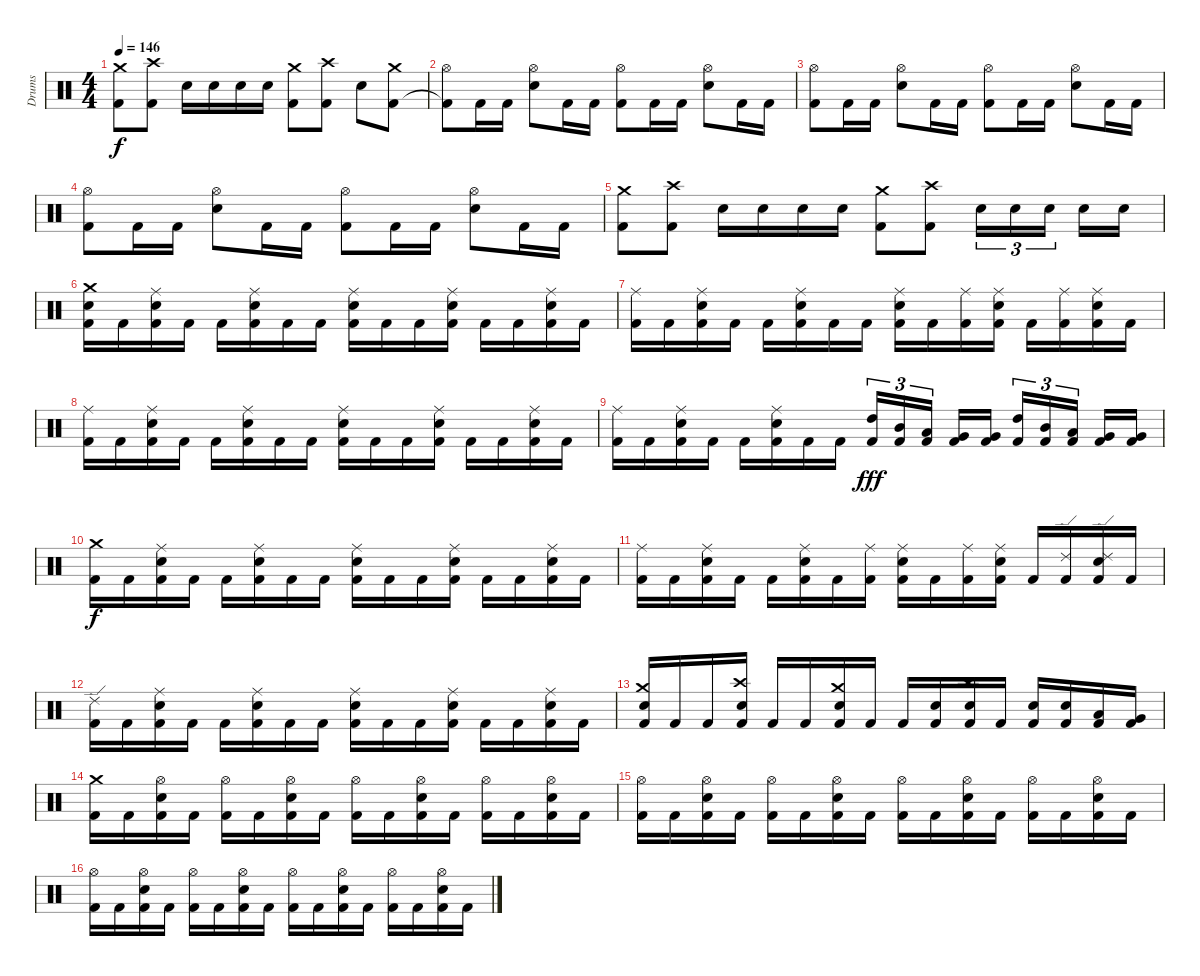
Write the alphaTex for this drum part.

\track ("Drums" "Drums") {instrument percussion}
\staff {score}
\articulation defaults
\ts (4 4)
\tempo 146
\clef neutral
\ks c
("Kick (hit) 2" "Crash medium (hit)").8{dy f} ("Kick (hit) 2" "Crash high (hit)").8 "Electric Snare (hit)".16 "Electric Snare (hit)".16 "Electric Snare (hit)".16 "Electric Snare (hit)".16 ("Kick (hit) 2" "Crash medium (hit)").8 ("Kick (hit) 2" "Crash high (hit)").8 "Electric Snare (hit)".8 ("Kick (hit) 2" "Crash medium (hit)").8 |
("Kick (hit) 2"{t} "Hi-Hat (open)").8 "Kick (hit) 2".16 "Kick (hit) 2".16 ("Electric Snare (hit)" "Hi-Hat (open)").8 "Kick (hit) 2".16 "Kick (hit) 2".16 ("Kick (hit) 2" "Hi-Hat (open)").8 "Kick (hit) 2".16 "Kick (hit) 2".16 ("Electric Snare (hit)" "Hi-Hat (open)").8 "Kick (hit) 2".16 "Kick (hit) 2".16 |
("Kick (hit) 2" "Hi-Hat (open)").8 "Kick (hit) 2".16 "Kick (hit) 2".16 ("Electric Snare (hit)" "Hi-Hat (open)").8 "Kick (hit) 2".16 "Kick (hit) 2".16 ("Kick (hit) 2" "Hi-Hat (open)").8 "Kick (hit) 2".16 "Kick (hit) 2".16 ("Electric Snare (hit)" "Hi-Hat (open)").8 "Kick (hit) 2".16 "Kick (hit) 2".16 |
("Kick (hit) 2" "Hi-Hat (open)").8 "Kick (hit) 2".16 "Kick (hit) 2".16 ("Electric Snare (hit)" "Hi-Hat (open)").8 "Kick (hit) 2".16 "Kick (hit) 2".16 ("Kick (hit) 2" "Hi-Hat (open)").8 "Kick (hit) 2".16 "Kick (hit) 2".16 ("Electric Snare (hit)" "Hi-Hat (open)").8 "Kick (hit) 2".16 "Kick (hit) 2".16 |
("Kick (hit) 2" "Crash medium (hit)").8 ("Kick (hit) 2" "Crash high (hit)").8 "Electric Snare (hit)".16 "Electric Snare (hit)".16 "Electric Snare (hit)".16 "Electric Snare (hit)".16 ("Kick (hit) 2" "Crash medium (hit)").8 ("Kick (hit) 2" "Crash high (hit)").8 "Electric Snare (hit)".16{tu (3 2)} "Electric Snare (hit)".16{tu (3 2)} "Electric Snare (hit)".16{tu (3 2)} "Electric Snare (hit)".16 "Electric Snare (hit)".16 |
("Kick (hit) 2" "Electric Snare (hit)" "Crash medium (hit)").16 "Kick (hit) 2".16 ("Kick (hit) 2" "Electric Snare (hit)" "Ride (middle)").16 "Kick (hit) 2".16 "Kick (hit) 2".16 ("Kick (hit) 2" "Electric Snare (hit)" "Ride (middle)").16 "Kick (hit) 2".16 "Kick (hit) 2".16 ("Kick (hit) 2" "Electric Snare (hit)" "Ride (middle)").16 "Kick (hit) 2".16 "Kick (hit) 2".16 ("Kick (hit) 2" "Electric Snare (hit)" "Ride (middle)").16 "Kick (hit) 2".16 "Kick (hit) 2".16 ("Kick (hit) 2" "Electric Snare (hit)" "Ride (middle)").16 "Kick (hit) 2".16 |
("Kick (hit) 2" "Ride (middle)").16 "Kick (hit) 2".16 ("Kick (hit) 2" "Electric Snare (hit)" "Ride (middle)").16 "Kick (hit) 2".16 "Kick (hit) 2".16 ("Kick (hit) 2" "Electric Snare (hit)" "Ride (middle)").16 "Kick (hit) 2".16 "Kick (hit) 2".16 ("Kick (hit) 2" "Electric Snare (hit)" "Ride (middle)").16 "Kick (hit) 2".16 ("Kick (hit) 2" "Ride (middle)").16 ("Kick (hit) 2" "Electric Snare (hit)" "Ride (middle)").16 "Kick (hit) 2".16 ("Kick (hit) 2" "Ride (middle)").16 ("Kick (hit) 2" "Electric Snare (hit)" "Ride (middle)").16 "Kick (hit) 2".16 |
("Kick (hit) 2" "Ride (middle)").16 "Kick (hit) 2".16 ("Kick (hit) 2" "Electric Snare (hit)" "Ride (middle)").16 "Kick (hit) 2".16 "Kick (hit) 2".16 ("Kick (hit) 2" "Electric Snare (hit)" "Ride (middle)").16 "Kick (hit) 2".16 "Kick (hit) 2".16 ("Kick (hit) 2" "Electric Snare (hit)" "Ride (middle)").16 "Kick (hit) 2".16 "Kick (hit) 2".16 ("Kick (hit) 2" "Electric Snare (hit)" "Ride (middle)").16 "Kick (hit) 2".16 "Kick (hit) 2".16 ("Kick (hit) 2" "Electric Snare (hit)" "Ride (middle)").16 "Kick (hit) 2".16 |
("Kick (hit) 2" "Ride (middle)").16 "Kick (hit) 2".16 ("Kick (hit) 2" "Electric Snare (hit)" "Ride (middle)").16 "Kick (hit) 2".16 "Kick (hit) 2".16 ("Kick (hit) 2" "Electric Snare (hit)" "Ride (middle)").16 "Kick (hit) 2".16 "Kick (hit) 2".16 ("Kick (hit) 2" "High Tom (hit)").16{tu (3 2) dy fff} ("Kick (hit) 2" "Mid Tom (hit)").16{tu (3 2)} ("Kick (hit) 2" "Low Tom (hit)").16{tu (3 2)} ("Kick (hit) 2" "Very Low Tom (hit)").16 ("Kick (hit) 2" "Very Low Tom (hit)").16 ("Kick (hit) 2" "High Tom (hit)").16{tu (3 2)} ("Kick (hit) 2" "Mid Tom (hit)").16{tu (3 2)} ("Kick (hit) 2" "Low Tom (hit)").16{tu (3 2)} ("Kick (hit) 2" "Very Low Tom (hit)").16 ("Kick (hit) 2" "Very Low Tom (hit)").16 |
("Kick (hit) 2" "Crash medium (hit)").16{dy f} "Kick (hit) 2".16 ("Kick (hit) 2" "Electric Snare (hit)" "Ride (middle)").16 "Kick (hit) 2".16 "Kick (hit) 2".16 ("Kick (hit) 2" "Electric Snare (hit)" "Ride (middle)").16 "Kick (hit) 2".16 "Kick (hit) 2".16 ("Kick (hit) 2" "Electric Snare (hit)" "Ride (middle)").16 "Kick (hit) 2".16 "Kick (hit) 2".16 ("Kick (hit) 2" "Electric Snare (hit)" "Ride (middle)").16 "Kick (hit) 2".16 "Kick (hit) 2".16 ("Kick (hit) 2" "Electric Snare (hit)" "Ride (middle)").16 "Kick (hit) 2".16 |
("Kick (hit) 2" "Ride (middle)").16 "Kick (hit) 2".16 ("Kick (hit) 2" "Electric Snare (hit)" "Ride (middle)").16 "Kick (hit) 2".16 "Kick (hit) 2".16 ("Kick (hit) 2" "Electric Snare (hit)" "Ride (middle)").16 "Kick (hit) 2".16 ("Kick (hit) 2" "Ride (middle)").16 ("Kick (hit) 2" "Electric Snare (hit)" "Ride (middle)").16 "Kick (hit) 2".16 ("Kick (hit) 2" "Ride (middle)").16 ("Kick (hit) 2" "Electric Snare (hit)" "Ride (middle)").16 "Kick (hit) 2".16 ("Kick (hit) 2" "Ride (edge) 2").16 ("Kick (hit) 2" "Electric Snare (hit)" "Ride (edge) 2").16 "Kick (hit) 2".16 |
("Kick (hit) 2" "Ride (edge) 2").16 "Kick (hit) 2".16 ("Kick (hit) 2" "Electric Snare (hit)" "Ride (middle)").16 "Kick (hit) 2".16 "Kick (hit) 2".16 ("Kick (hit) 2" "Electric Snare (hit)" "Ride (middle)").16 "Kick (hit) 2".16 "Kick (hit) 2".16 ("Kick (hit) 2" "Electric Snare (hit)" "Ride (middle)").16 "Kick (hit) 2".16 "Kick (hit) 2".16 ("Kick (hit) 2" "Electric Snare (hit)" "Ride (middle)").16 "Kick (hit) 2".16 "Kick (hit) 2".16 ("Kick (hit) 2" "Electric Snare (hit)" "Ride (middle)").16 "Kick (hit) 2".16 |
("Kick (hit) 2" "Electric Snare (hit)" "Crash medium (hit)").16 "Kick (hit) 2".16 "Kick (hit) 2".16 ("Kick (hit) 2" "Electric Snare (hit)" "Crash high (hit)").16 "Kick (hit) 2".16 "Kick (hit) 2".16 ("Kick (hit) 2" "Electric Snare (hit)" "Crash medium (hit)").16 "Kick (hit) 2".16 "Kick (hit) 2".16 ("Kick (hit) 2" "Electric Snare (hit)").16 ("Kick (hit) 2" "Electric Snare (hit)" "Crash high (hit)").16 "Kick (hit) 2".16 ("Kick (hit) 2" "Electric Snare (hit)").16 ("Kick (hit) 2" "Electric Snare (hit)").16 ("Kick (hit) 2" "Low Tom (hit)").16 ("Kick (hit) 2" "Very Low Tom (hit)").16 |
("Kick (hit) 2" "Crash medium (hit)").16 "Kick (hit) 2".16 ("Kick (hit) 2" "Electric Snare (hit)" "Hi-Hat (open)").16 "Kick (hit) 2".16 ("Kick (hit) 2" "Hi-Hat (open)").16 "Kick (hit) 2".16 ("Kick (hit) 2" "Electric Snare (hit)" "Hi-Hat (open)").16 "Kick (hit) 2".16 ("Kick (hit) 2" "Hi-Hat (open)").16 "Kick (hit) 2".16 ("Kick (hit) 2" "Electric Snare (hit)" "Hi-Hat (open)").16 "Kick (hit) 2".16 ("Kick (hit) 2" "Hi-Hat (open)").16 "Kick (hit) 2".16 ("Kick (hit) 2" "Electric Snare (hit)" "Hi-Hat (open)").16 "Kick (hit) 2".16 |
("Kick (hit) 2" "Hi-Hat (open)").16 "Kick (hit) 2".16 ("Kick (hit) 2" "Electric Snare (hit)" "Hi-Hat (open)").16 "Kick (hit) 2".16 ("Kick (hit) 2" "Hi-Hat (open)").16 "Kick (hit) 2".16 ("Kick (hit) 2" "Electric Snare (hit)" "Hi-Hat (open)").16 "Kick (hit) 2".16 ("Kick (hit) 2" "Hi-Hat (open)").16 "Kick (hit) 2".16 ("Kick (hit) 2" "Electric Snare (hit)" "Hi-Hat (open)").16 "Kick (hit) 2".16 ("Kick (hit) 2" "Hi-Hat (open)").16 "Kick (hit) 2".16 ("Kick (hit) 2" "Electric Snare (hit)" "Hi-Hat (open)").16 "Kick (hit) 2".16 |
("Kick (hit) 2" "Hi-Hat (open)").16 "Kick (hit) 2".16 ("Kick (hit) 2" "Electric Snare (hit)" "Hi-Hat (open)").16 "Kick (hit) 2".16 ("Kick (hit) 2" "Hi-Hat (open)").16 "Kick (hit) 2".16 ("Kick (hit) 2" "Electric Snare (hit)" "Hi-Hat (open)").16 "Kick (hit) 2".16 ("Kick (hit) 2" "Hi-Hat (open)").16 "Kick (hit) 2".16 ("Kick (hit) 2" "Electric Snare (hit)" "Hi-Hat (open)").16 "Kick (hit) 2".16 ("Kick (hit) 2" "Hi-Hat (open)").16 "Kick (hit) 2".16 ("Kick (hit) 2" "Electric Snare (hit)" "Hi-Hat (open)").16 "Kick (hit) 2".16
